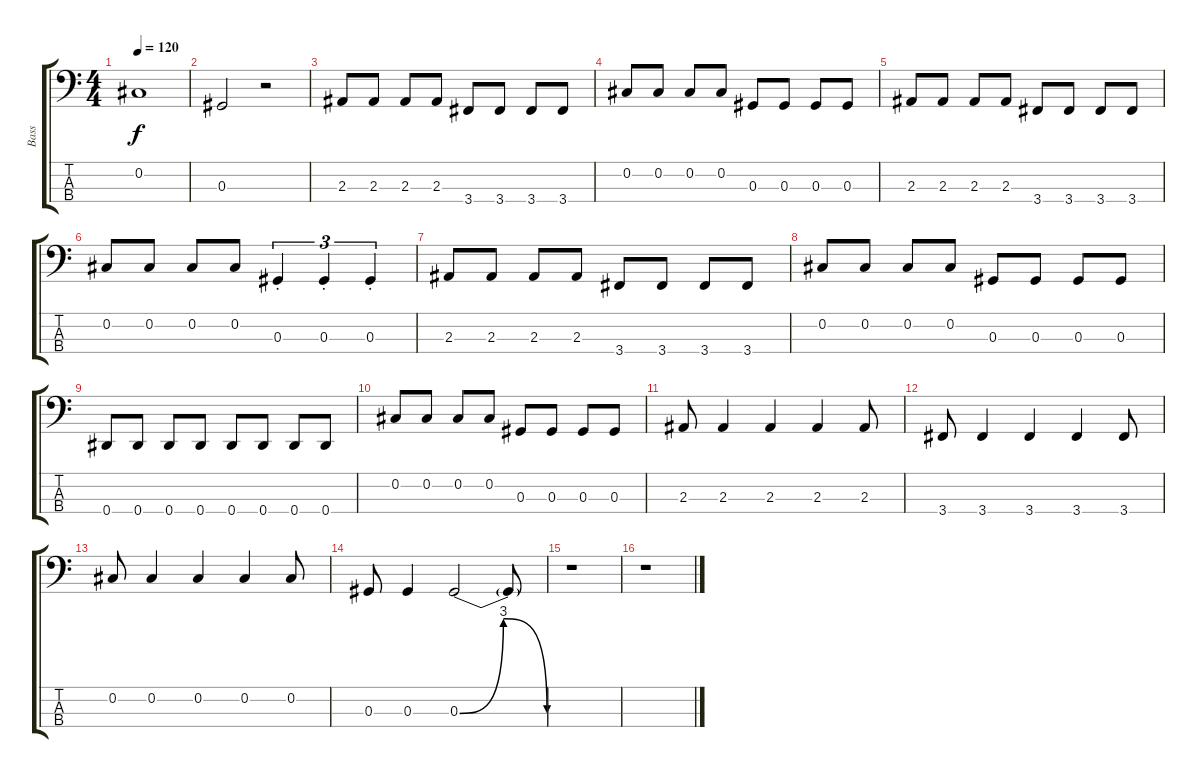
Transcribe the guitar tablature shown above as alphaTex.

\track ("Bass" "Bass") {instrument electricbassfinger}
\staff {score tabs}
\tuning (Gb2 Db2 Ab1 Eb1) {hide}
\ts (4 4)
\tempo 120
\clef f4
\ks c
0.2.1{dy f} |
0.3.2 r.2 |
2.3.8 2.3.8 2.3.8 2.3.8 3.4.8 3.4.8 3.4.8 3.4.8 |
0.2.8 0.2.8 0.2.8 0.2.8 0.3.8 0.3.8 0.3.8 0.3.8 |
2.3.8 2.3.8 2.3.8 2.3.8 3.4.8 3.4.8 3.4.8 3.4.8 |
0.2.8 0.2.8 0.2.8 0.2.8 0.3{st}.4{tu (3 2)} 0.3{st}.4{tu (3 2)} 0.3{st}.4{tu (3 2)} |
2.3.8 2.3.8 2.3.8 2.3.8 3.4.8 3.4.8 3.4.8 3.4.8 |
0.2.8 0.2.8 0.2.8 0.2.8 0.3.8 0.3.8 0.3.8 0.3.8 |
0.4.8 0.4.8 0.4.8 0.4.8 0.4.8 0.4.8 0.4.8 0.4.8 |
0.2.8 0.2.8 0.2.8 0.2.8 0.3.8 0.3.8 0.3.8 0.3.8 |
2.3.8 2.3.4 2.3.4 2.3.4 2.3.8 |
3.4.8 3.4.4 3.4.4 3.4.4 3.4.8 |
0.2.8 0.2.4 0.2.4 0.2.4 0.2.8 |
0.3.8 0.3.4 0.3{be (bendrelease 0 0 10 12 10 12 60 0)}.2 0.3{t}.8 |
r.1 |
r.1
